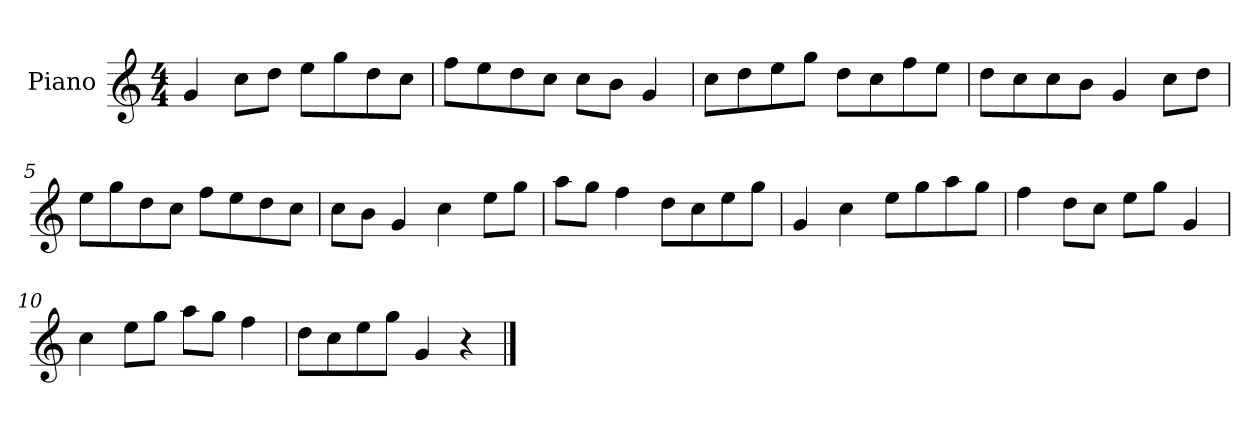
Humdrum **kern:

**kern
*part1
*staff1
*I"Piano
*I'P-no
*clefG2
*k[]
*M4/4
*MM90
=1
4g/
8cc\L
8dd\J
8ee\L
8gg\
8dd\
8cc\J
=2
8ff\L
8ee\
8dd\
8cc\J
8cc\L
8b\J
4g/
=3
8cc\L
8dd\
8ee\
8gg\J
8dd\L
8cc\
8ff\
8ee\J
=4
8dd\L
8cc\
8cc\
8b\J
4g/
8cc\L
8dd\J
=5
8ee\L
8gg\
8dd\
8cc\J
8ff\L
8ee\
8dd\
8cc\J
!!LO:LB:g=z
=6
8cc\L
8b\J
4g/
4cc\
8ee\L
8gg\J
=7
8aa\L
8gg\J
4ff\
8dd\L
8cc\
8ee\
8gg\J
=8
4g/
4cc\
8ee\L
8gg\
8aa\
8gg\J
=9
4ff\
8dd\L
8cc\J
8ee\L
8gg\J
4g/
=10
4cc\
8ee\L
8gg\J
8aa\L
8gg\J
4ff\
=11
8dd\L
8cc\
8ee\
8gg\J
4g/
4r
==
*-
